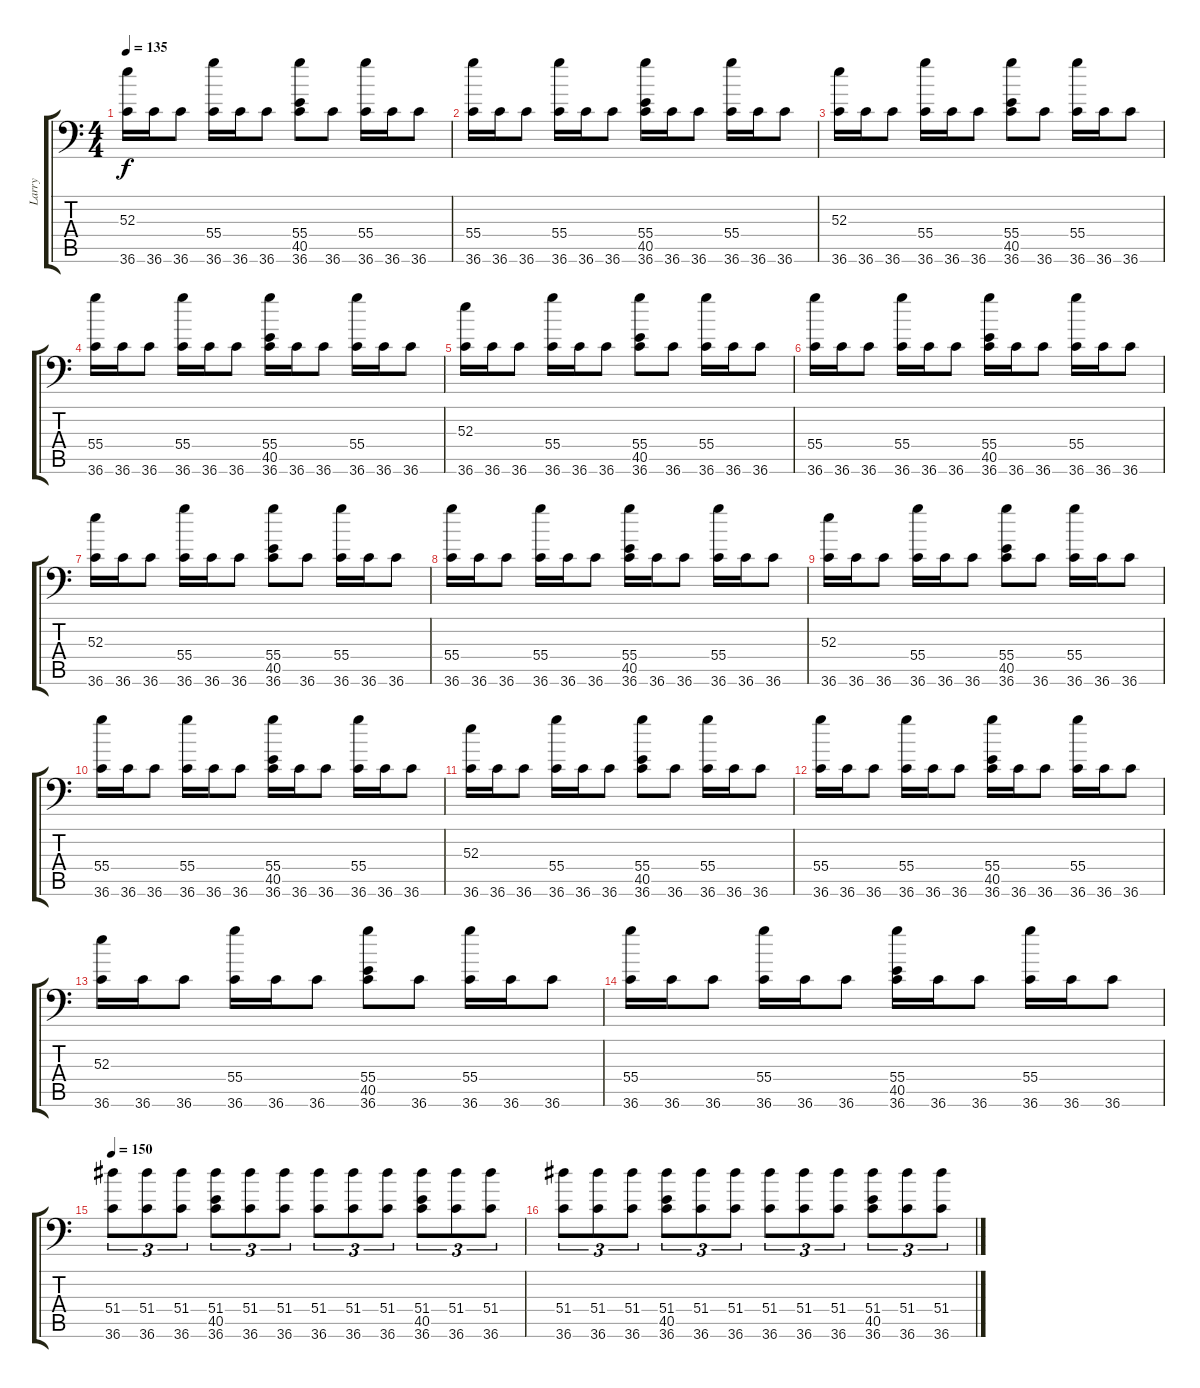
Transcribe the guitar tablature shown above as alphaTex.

\track ("Larry" "Larry") {instrument acousticgrandpiano}
\staff {score tabs}
\tuning (C-1 C-1 C-1 C-1 C-1 C-1) {hide}
\ts (4 4)
\tempo 135
\clef f4
\ks c
(52.3 36.6).16{dy f} 36.6.16 36.6.8 (55.4 36.6).16 36.6.16 36.6.8 (55.4 40.5 36.6).8 36.6.8 (55.4 36.6).16 36.6.16 36.6.8 |
(55.4 36.6).16 36.6.16 36.6.8 (55.4 36.6).16 36.6.16 36.6.8 (55.4 40.5 36.6).16 36.6.16 36.6.8 (55.4 36.6).16 36.6.16 36.6.8 |
(52.3 36.6).16 36.6.16 36.6.8 (55.4 36.6).16 36.6.16 36.6.8 (55.4 40.5 36.6).8 36.6.8 (55.4 36.6).16 36.6.16 36.6.8 |
(55.4 36.6).16 36.6.16 36.6.8 (55.4 36.6).16 36.6.16 36.6.8 (55.4 40.5 36.6).16 36.6.16 36.6.8 (55.4 36.6).16 36.6.16 36.6.8 |
(52.3 36.6).16 36.6.16 36.6.8 (55.4 36.6).16 36.6.16 36.6.8 (55.4 40.5 36.6).8 36.6.8 (55.4 36.6).16 36.6.16 36.6.8 |
(55.4 36.6).16 36.6.16 36.6.8 (55.4 36.6).16 36.6.16 36.6.8 (55.4 40.5 36.6).16 36.6.16 36.6.8 (55.4 36.6).16 36.6.16 36.6.8 |
(52.3 36.6).16 36.6.16 36.6.8 (55.4 36.6).16 36.6.16 36.6.8 (55.4 40.5 36.6).8 36.6.8 (55.4 36.6).16 36.6.16 36.6.8 |
(55.4 36.6).16 36.6.16 36.6.8 (55.4 36.6).16 36.6.16 36.6.8 (55.4 40.5 36.6).16 36.6.16 36.6.8 (55.4 36.6).16 36.6.16 36.6.8 |
(52.3 36.6).16 36.6.16 36.6.8 (55.4 36.6).16 36.6.16 36.6.8 (55.4 40.5 36.6).8 36.6.8 (55.4 36.6).16 36.6.16 36.6.8 |
(55.4 36.6).16 36.6.16 36.6.8 (55.4 36.6).16 36.6.16 36.6.8 (55.4 40.5 36.6).16 36.6.16 36.6.8 (55.4 36.6).16 36.6.16 36.6.8 |
(52.3 36.6).16 36.6.16 36.6.8 (55.4 36.6).16 36.6.16 36.6.8 (55.4 40.5 36.6).8 36.6.8 (55.4 36.6).16 36.6.16 36.6.8 |
(55.4 36.6).16 36.6.16 36.6.8 (55.4 36.6).16 36.6.16 36.6.8 (55.4 40.5 36.6).16 36.6.16 36.6.8 (55.4 36.6).16 36.6.16 36.6.8 |
(52.3 36.6).16 36.6.16 36.6.8 (55.4 36.6).16 36.6.16 36.6.8 (55.4 40.5 36.6).8 36.6.8 (55.4 36.6).16 36.6.16 36.6.8 |
(55.4 36.6).16 36.6.16 36.6.8 (55.4 36.6).16 36.6.16 36.6.8 (55.4 40.5 36.6).16 36.6.16 36.6.8 (55.4 36.6).16 36.6.16 36.6.8 |
\tempo 150
(51.4 36.6).8{tu (3 2)} (51.4 36.6).8{tu (3 2)} (51.4 36.6).8{tu (3 2)} (51.4 40.5 36.6).8{tu (3 2)} (51.4 36.6).8{tu (3 2)} (51.4 36.6).8{tu (3 2)} (51.4 36.6).8{tu (3 2)} (51.4 36.6).8{tu (3 2)} (51.4 36.6).8{tu (3 2)} (51.4 40.5 36.6).8{tu (3 2)} (51.4 36.6).8{tu (3 2)} (51.4 36.6).8{tu (3 2)} |
(51.4 36.6).8{tu (3 2)} (51.4 36.6).8{tu (3 2)} (51.4 36.6).8{tu (3 2)} (51.4 40.5 36.6).8{tu (3 2)} (51.4 36.6).8{tu (3 2)} (51.4 36.6).8{tu (3 2)} (51.4 36.6).8{tu (3 2)} (51.4 36.6).8{tu (3 2)} (51.4 36.6).8{tu (3 2)} (51.4 40.5 36.6).8{tu (3 2)} (51.4 36.6).8{tu (3 2)} (51.4 36.6).8{tu (3 2)}
